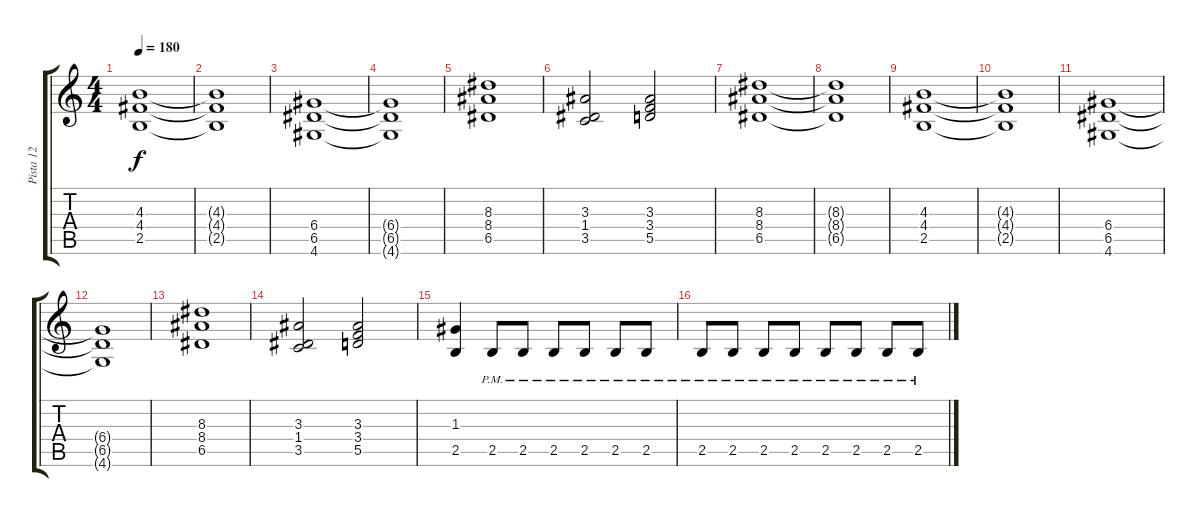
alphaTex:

\track ("Pista 12" "Pista 12") {instrument distortionguitar}
\staff {score tabs}
\tuning (E4 B3 G3 D3 A2 E2) {hide}
\ts (4 4)
\tempo 180
\clef g2
\ks c
(4.3 4.4 2.5).1{dy f} |
(4.3{t} 4.4{t} 2.5{t}).1 |
(6.4 6.5 4.6).1 |
(6.4{t} 6.5{t} 4.6{t}).1 |
(8.3 8.4 6.5).1 |
(3.3 1.4 3.5).2 (3.3 3.4 5.5).2 |
(8.3 8.4 6.5).1 |
(8.3{t} 8.4{t} 6.5{t}).1 |
(4.3 4.4 2.5).1 |
(4.3{t} 4.4{t} 2.5{t}).1 |
(6.4 6.5 4.6).1 |
(6.4{t} 6.5{t} 4.6{t}).1 |
(8.3 8.4 6.5).1 |
(3.3 1.4 3.5).2 (3.3 3.4 5.5).2 |
(1.3 2.5).4 2.5{pm}.8 2.5{pm}.8 2.5{pm}.8 2.5{pm}.8 2.5{pm}.8 2.5{pm}.8 |
2.5{pm}.8 2.5{pm}.8 2.5{pm}.8 2.5{pm}.8 2.5{pm}.8 2.5{pm}.8 2.5{pm}.8 2.5{pm}.8
